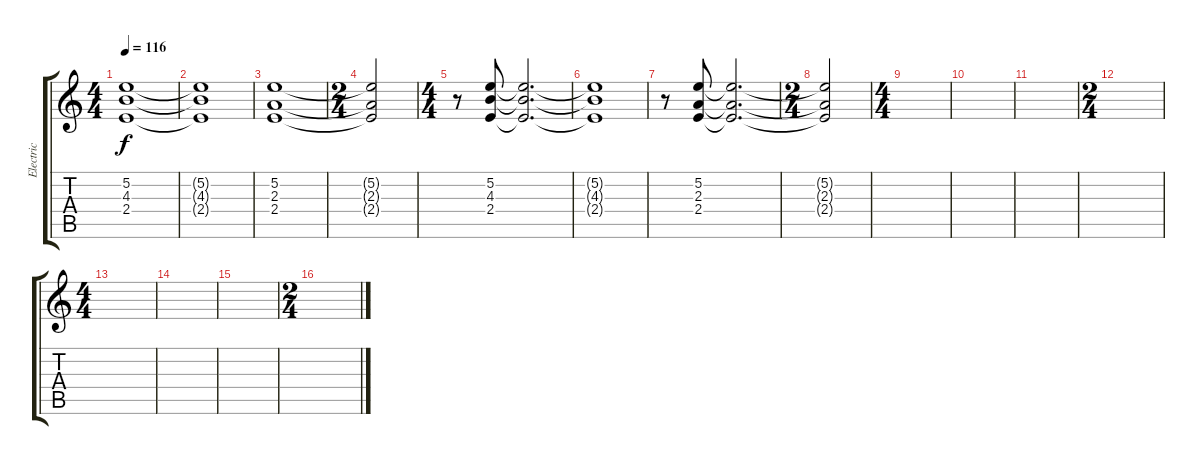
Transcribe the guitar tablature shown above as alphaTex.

\track ("Electric" "Electric") {instrument overdrivenguitar}
\staff {score tabs}
\tuning (E4 B3 G3 D3 A2 E2) {hide}
\ts (4 4)
\tempo 116
\clef g2
\ks c
(5.2{t} 4.3{t} 2.4{t}).1{dy f} |
(5.2{t} 4.3{t} 2.4{t}).1 |
(5.2 2.3 2.4).1 |
\ts (2 4)
(5.2{t} 2.3{t} 2.4{t}).2 |
\ts (4 4)
r.8 (5.2 4.3 2.4).8 (5.2{t} 4.3{t} 2.4{t}).2{d} |
(5.2{t} 4.3{t} 2.4{t}).1 |
r.8 (5.2 2.3 2.4).8 (5.2{t} 2.3{t} 2.4{t}).2{d} |
\ts (2 4)
(5.2{t} 2.3{t} 2.4{t}).2 |
\ts (4 4)
|
|
|
\ts (2 4)
|
\ts (4 4)
|
|
|
\ts (2 4)
